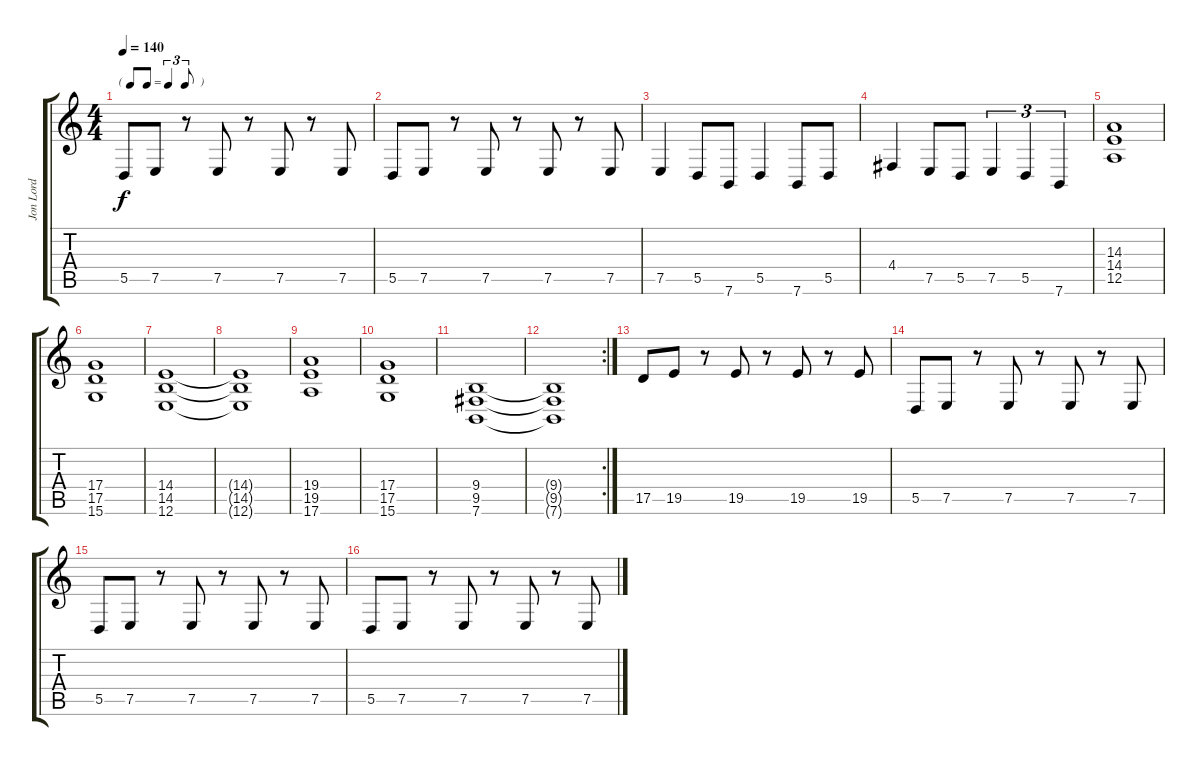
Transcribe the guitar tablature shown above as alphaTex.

\track ("Jon Lord" "Jon Lord") {instrument drawbarorgan}
\staff {score tabs}
\tuning (E4 B3 G3 D3 A2 E2) {hide}
\ts (4 4)
\tf triplet8th
\tempo 140
\clef g2
\ks c
5.5.8{dy f} 7.5.8 r.8 7.5.8 r.8 7.5.8 r.8 7.5.8 |
5.5.8 7.5.8 r.8 7.5.8 r.8 7.5.8 r.8 7.5.8 |
7.5.4 5.5.8 7.6.8 5.5.4 7.6.8 5.5.8 |
4.4.4 7.5.8 5.5.8 7.5.4{tu (3 2)} 5.5.4{tu (3 2)} 7.6.4{tu (3 2)} |
(14.3 14.4 12.5).1 |
(17.4 17.5 15.6).1 |
(14.4 14.5 12.6).1 |
(14.4{t} 14.5{t} 12.6{t}).1 |
(19.4 19.5 17.6).1 |
(17.4 17.5 15.6).1 |
(9.4 9.5 7.6).1 |
\rc 2
(9.4{t} 9.5{t} 7.6{t}).1 |
17.5.8 19.5.8 r.8 19.5.8 r.8 19.5.8 r.8 19.5.8 |
5.5.8 7.5.8 r.8 7.5.8 r.8 7.5.8 r.8 7.5.8 |
5.5.8 7.5.8 r.8 7.5.8 r.8 7.5.8 r.8 7.5.8 |
5.5.8 7.5.8 r.8 7.5.8 r.8 7.5.8 r.8 7.5.8
